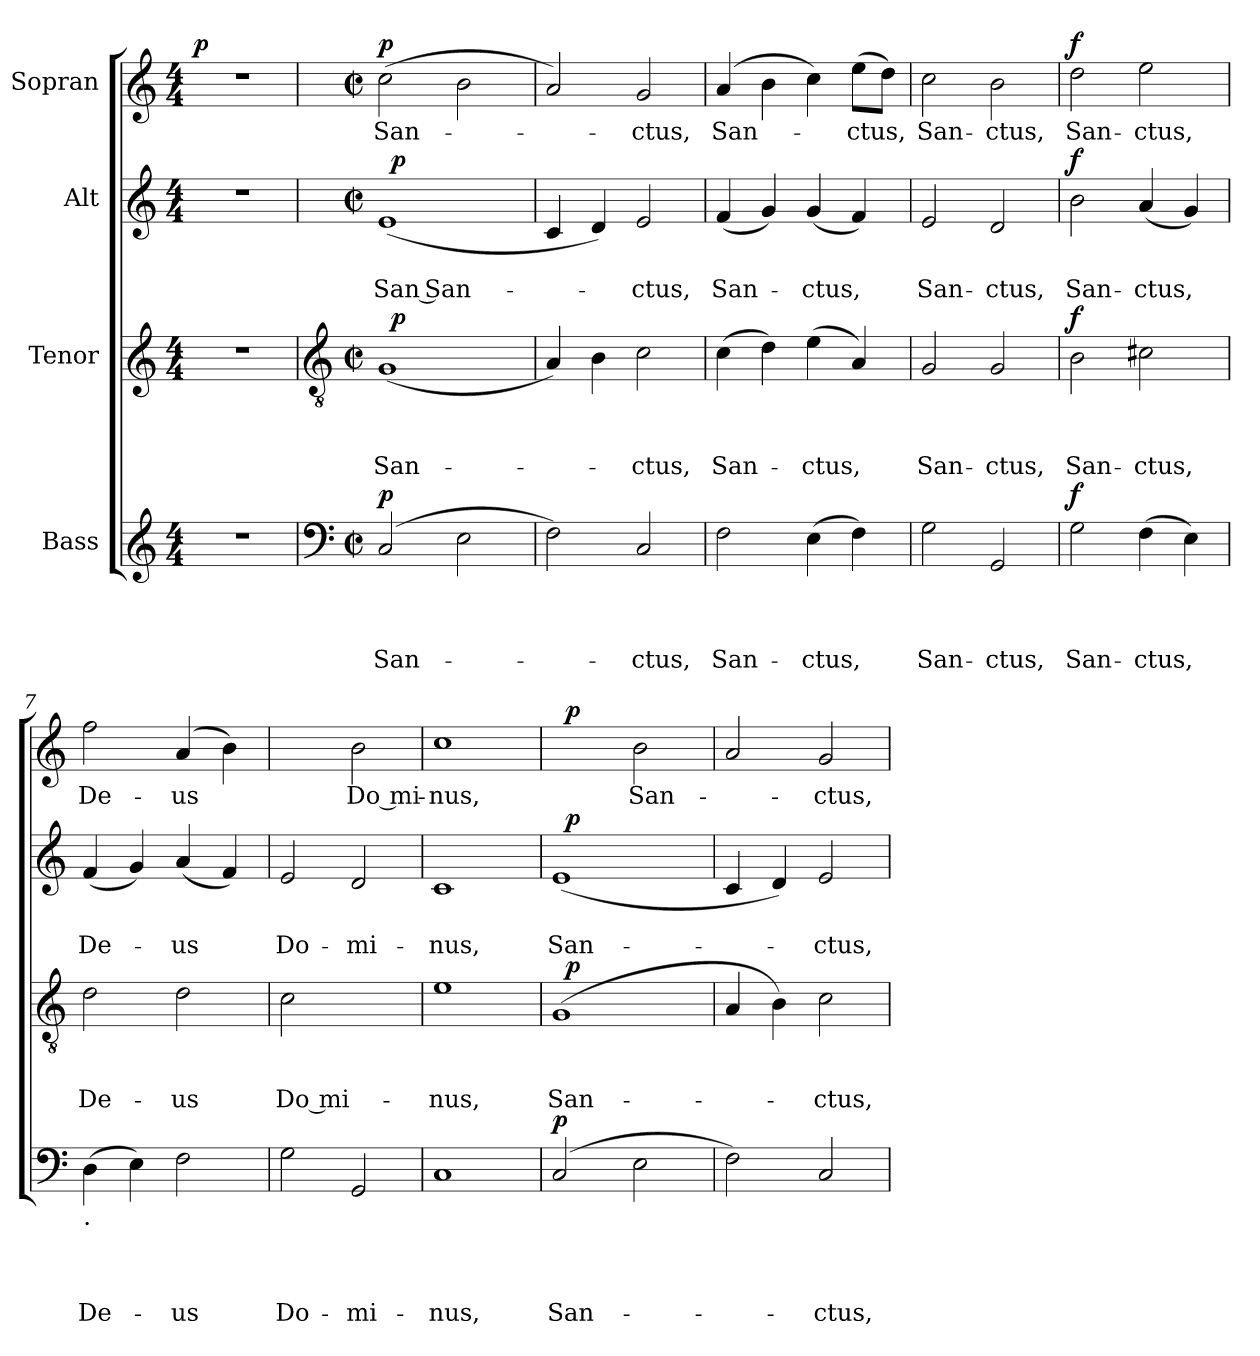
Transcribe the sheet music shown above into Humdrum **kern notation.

**kern	**text	**text	**text	**text	**dynam	**kern	**text	**text	**text	**dynam	**kern	**text	**text	**dynam	**kern	**text	**dynam
*part4	*part4	*part4	*part4	*part4	*part4	*part3	*part3	*part3	*part3	*part3	*part2	*part2	*part2	*part2	*part1	*part1	*part1
*staff4	*staff4	*staff4	*staff4	*staff4	*staff4	*staff3	*staff3	*staff3	*staff3	*staff3	*staff2	*staff2	*staff2	*staff2	*staff1	*staff1	*staff1
*I"Bass	*	*	*	*	*	*I"Tenor	*	*	*	*	*I"Alt	*	*	*	*I"Sopran	*	*
*clefG2	*	*	*	*	*	*clefG2	*	*	*	*	*clefG2	*	*	*	*clefG2	*	*
*k[]	*	*	*	*	*	*k[]	*	*	*	*	*k[]	*	*	*	*k[]	*	*
*C:	*	*	*	*	*	*C:	*	*	*	*	*C:	*	*	*	*C:	*	*
*M4/4	*	*	*	*	*	*M4/4	*	*	*	*	*M4/4	*	*	*	*M4/4	*	*
=1	=1	=1	=1	=1	=1	=1	=1	=1	=1	=1	=1	=1	=1	=1	=1	=1	=1
!	!	!	!	!	!	!	!	!	!	!	!	!	!	!	!	!	!LO:DY:a
1r	.	.	.	.	.	1r	.	.	.	.	1r	.	.	.	1r	.	p
=2	=2	=2	=2	=2	=2	=2	=2	=2	=2	=2	=2	=2	=2	=2	=2	=2	=2
*clefF4	*	*	*	*	*	*clefGv2	*	*	*	*	*	*	*	*	*	*	*
*M2/2	*	*	*	*	*	*M2/2	*	*	*	*	*M2/2	*	*	*	*M2/2	*	*
*met(c|)	*	*	*	*	*	*met(c|)	*	*	*	*	*met(c|)	*	*	*	*met(c|)	*	*
!	!	!	!	!LO:LY:b	!LO:DY:a	!	!	!	!LO:LY:b	!	!	!	!LO:LY:b:rj	!	!	!LO:LY:b	!LO:DY:a
*	*	*	*	*	*	*^	*	*	*	*	*^	*	*	*	*	*	*
(2C/	.	.	.	San-	p	(>1G	32ryy	.	.	San-	.	(<1e	32ryy	.	San San-	.	(>2cc\	San-	p
!	!	!	!	!	!	!	!	!	!	!	!LO:DY:a	!	!	!	!	!LO:DY:a	!	!	!
.	.	.	.	.	.	.	2ryy	.	.	.	p	.	2ryy	.	.	p	.	.	.
2E\	.	.	.	.	.	.	.	.	.	.	.	.	.	.	.	.	2b\	.	.
.	.	.	.	.	.	.	4...ryy	.	.	.	.	.	4...ryy	.	.	.	.	.	.
*	*	*	*	*	*	*v	*v	*	*	*	*	*	*	*	*	*	*	*	*
*	*	*	*	*	*	*	*	*	*	*	*v	*v	*	*	*	*	*	*
=3	=3	=3	=3	=3	=3	=3	=3	=3	=3	=3	=3	=3	=3	=3	=3	=3	=3
2F\)	.	.	.	.	.	4A/)	.	.	.	.	4c/	.	.	.	2a/)	.	.
.	.	.	.	.	.	4B\	.	.	.	.	4d/)	.	.	.	.	.	.
!	!	!	!	!LO:LY:b	!	!	!	!	!LO:LY:b	!	!	!	!LO:LY:b	!	!	!LO:LY:b	!
2C/	.	.	.	-ctus,	.	2c\	.	.	-ctus,	.	2e/	.	-ctus,	.	2g/	-ctus,	.
=4	=4	=4	=4	=4	=4	=4	=4	=4	=4	=4	=4	=4	=4	=4	=4	=4	=4
!	!	!	!	!LO:LY:b	!	!	!	!	!LO:LY:b	!	!	!	!LO:LY:b	!	!	!LO:LY:b	!
2F\	.	.	.	San-	.	(>4c\	.	.	San-	.	(<4f/	.	San-	.	(4a/	San-	.
.	.	.	.	.	.	4d\)	.	.	.	.	4g/)	.	.	.	4b\	.	.
!	!	!	!	!LO:LY:b	!	!	!	!	!LO:LY:b	!	!	!	!LO:LY:b	!	!	!	!
(>4E\	.	.	.	-ctus,	.	(>4e\	.	.	-ctus,	.	(<4g/	.	-ctus,	.	4cc\)	.	.
!	!	!	!	!	!	!	!	!	!	!	!	!	!	!	!	!LO:LY:b	!
4F\)	.	.	.	.	.	4A/)	.	.	.	.	4f/)	.	.	.	(>8ee\L	-ctus,	.
.	.	.	.	.	.	.	.	.	.	.	.	.	.	.	8dd\J)	.	.
=5	=5	=5	=5	=5	=5	=5	=5	=5	=5	=5	=5	=5	=5	=5	=5	=5	=5
!	!	!	!	!LO:LY:b	!	!	!	!	!LO:LY:b	!	!	!	!LO:LY:b	!	!	!LO:LY:b	!
2G\	.	.	.	San-	.	2G/	.	.	San-	.	2e/	.	San-	.	2cc\	San-	.
!	!	!	!	!LO:LY:b	!	!	!	!	!LO:LY:b	!	!	!	!LO:LY:b	!	!	!LO:LY:b	!
2GG/	.	.	.	-ctus,	.	2G/	.	.	-ctus,	.	2d/	.	-ctus,	.	2b\	-ctus,	.
=6	=6	=6	=6	=6	=6	=6	=6	=6	=6	=6	=6	=6	=6	=6	=6	=6	=6
!	!	!	!	!LO:LY:b	!LO:DY:a	!	!	!	!LO:LY:b	!LO:DY:a	!	!	!LO:LY:b	!LO:DY:a	!	!LO:LY:b	!LO:DY:a
2G\	.	.	.	San-	f	2B\	.	.	San-	f	2b\	.	San-	f	2dd\	San-	f
!	!	!	!	!LO:LY:b	!	!	!	!	!LO:LY:b	!	!	!	!LO:LY:b	!	!	!LO:LY:b	!
(>4F\	.	.	.	-ctus,	.	2c#X\	.	.	-ctus,	.	(<4a/	.	-ctus,	.	2ee\	-ctus,	.
4E\)	.	.	.	.	.	.	.	.	.	.	4g/)	.	.	.	.	.	.
!!LO:LB:g=z
=7	=7	=7	=7	=7	=7	=7	=7	=7	=7	=7	=7	=7	=7	=7	=7	=7	=7
!LO:TX:b:t=.	!	!	!	!	!	!	!	!	!	!	!	!	!	!	!	!	!
!	!	!	!	!LO:LY:b	!	!	!	!	!LO:LY:b	!	!	!	!LO:LY:b	!	!	!LO:LY:b	!
(>4D\	.	.	.	De-	.	2d\	.	.	De-	.	(<4f/	.	De-	.	2ff\	De-	.
4E\)	.	.	.	.	.	.	.	.	.	.	4g/)	.	.	.	.	.	.
!	!	!	!	!LO:LY:b	!	!	!	!	!LO:LY:b	!	!	!	!LO:LY:b	!	!	!LO:LY:b	!
2F\	.	.	.	-us	.	2d\	.	.	-us	.	(<4a/	.	-us	.	(4a/	-us	.
.	.	.	.	.	.	.	.	.	.	.	4f/)	.	.	.	4b\)	.	.
=8	=8	=8	=8	=8	=8	=8	=8	=8	=8	=8	=8	=8	=8	=8	=8	=8	=8
!	!	!	!	!LO:LY:b	!	!	!	!	!LO:LY:b	!	!	!	!LO:LY:b	!	!	!	!
2G\	.	.	.	Do-	.	2c\	.	.	Do mi-	.	2e/	.	Do-	.	2ryy	.	.
!	!	!	!	!LO:LY:b	!	!	!	!	!	!	!	!	!LO:LY:b	!	!	!LO:LY:b:rj	!
2GG/	.	.	.	-mi-	.	2ryy	.	.	.	.	2d/	.	-mi-	.	2b\	Do mi-	.
=9	=9	=9	=9	=9	=9	=9	=9	=9	=9	=9	=9	=9	=9	=9	=9	=9	=9
!	!	!	!	!LO:LY:b	!	!	!	!	!LO:LY:b	!	!	!	!LO:LY:b	!	!	!LO:LY:b	!
1C	.	.	.	-nus,	.	1e	.	.	-nus,	.	1c	.	-nus,	.	1cc	-nus,	.
=10	=10	=10	=10	=10	=10	=10	=10	=10	=10	=10	=10	=10	=10	=10	=10	=10	=10
!	!	!	!	!LO:LY:b	!LO:DY:a	!	!	!	!LO:LY:b	!	!	!	!LO:LY:b	!	!	!	!
*	*	*	*	*	*	*^	*	*	*	*	*^	*	*	*	*^	*	*
(2C/	.	.	.	San-	p	(>1G	32ryy	.	.	San-	.	(<1e	32ryy	.	San-	.	2ryy	32ryy	.	.
!	!	!	!	!	!	!	!	!	!	!	!LO:DY:a	!	!	!	!	!LO:DY:a	!	!	!	!LO:DY:a
.	.	.	.	.	.	.	2ryy	.	.	.	p	.	2ryy	.	.	p	.	2ryy	.	p
!	!	!	!	!	!	!	!	!	!	!	!	!	!	!	!	!	!	!	!LO:LY:b:rj	!
2E\	.	.	.	.	.	.	.	.	.	.	.	.	.	.	.	.	2b\	.	San-	.
.	.	.	.	.	.	.	4...ryy	.	.	.	.	.	4...ryy	.	.	.	.	4...ryy	.	.
*	*	*	*	*	*	*v	*v	*	*	*	*	*	*	*	*	*	*v	*v	*	*
*	*	*	*	*	*	*	*	*	*	*	*v	*v	*	*	*	*	*	*
=11	=11	=11	=11	=11	=11	=11	=11	=11	=11	=11	=11	=11	=11	=11	=11	=11	=11
2F\)	.	.	.	.	.	4A/	.	.	.	.	4c/	.	.	.	2a/	.	.
.	.	.	.	.	.	4B\)	.	.	.	.	4d/)	.	.	.	.	.	.
!	!	!	!	!LO:LY:b	!	!	!	!	!LO:LY:b	!	!	!	!LO:LY:b	!	!	!LO:LY:b	!
2C/	.	.	.	-ctus,	.	2c\	.	.	-ctus,	.	2e/	.	-ctus,	.	2g/	-ctus,	.
=	=	=	=	=	=	=	=	=	=	=	=	=	=	=	=	=	=
*-	*-	*-	*-	*-	*-	*-	*-	*-	*-	*-	*-	*-	*-	*-	*-	*-	*-
